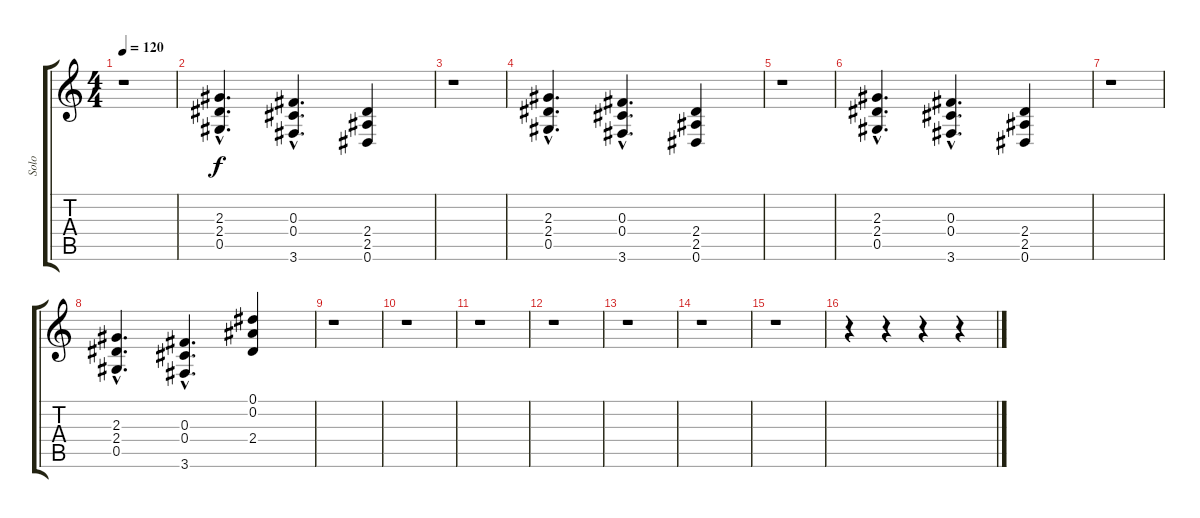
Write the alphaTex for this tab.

\track ("Solo" "Solo") {instrument distortionguitar}
\staff {score tabs}
\tuning (Eb4 Bb3 Gb3 Db3 Ab2 Eb2) {hide}
\ts (4 4)
\tempo 120
\clef g2
\ks c
r.1{dy f} |
(2.3{hac} 2.4{hac} 0.5{hac}).4{d} (0.3{hac} 0.4{hac} 3.6{hac}).4{d} (2.4 2.5 0.6).4 |
r.1 |
(2.3{hac} 2.4{hac} 0.5{hac}).4{d} (0.3{hac} 0.4{hac} 3.6{hac}).4{d} (2.4 2.5 0.6).4 |
r.1 |
(2.3{hac} 2.4{hac} 0.5{hac}).4{d} (0.3{hac} 0.4{hac} 3.6{hac}).4{d} (2.4 2.5 0.6).4 |
r.1 |
(2.3{hac} 2.4{hac} 0.5{hac}).4{d} (0.3{hac} 0.4{hac} 3.6{hac}).4{d} (0.1 0.2 2.4).4 |
r.1 |
r.1 |
r.1 |
r.1 |
r.1 |
r.1 |
r.1 |
r.4 r.4 r.4 r.4
